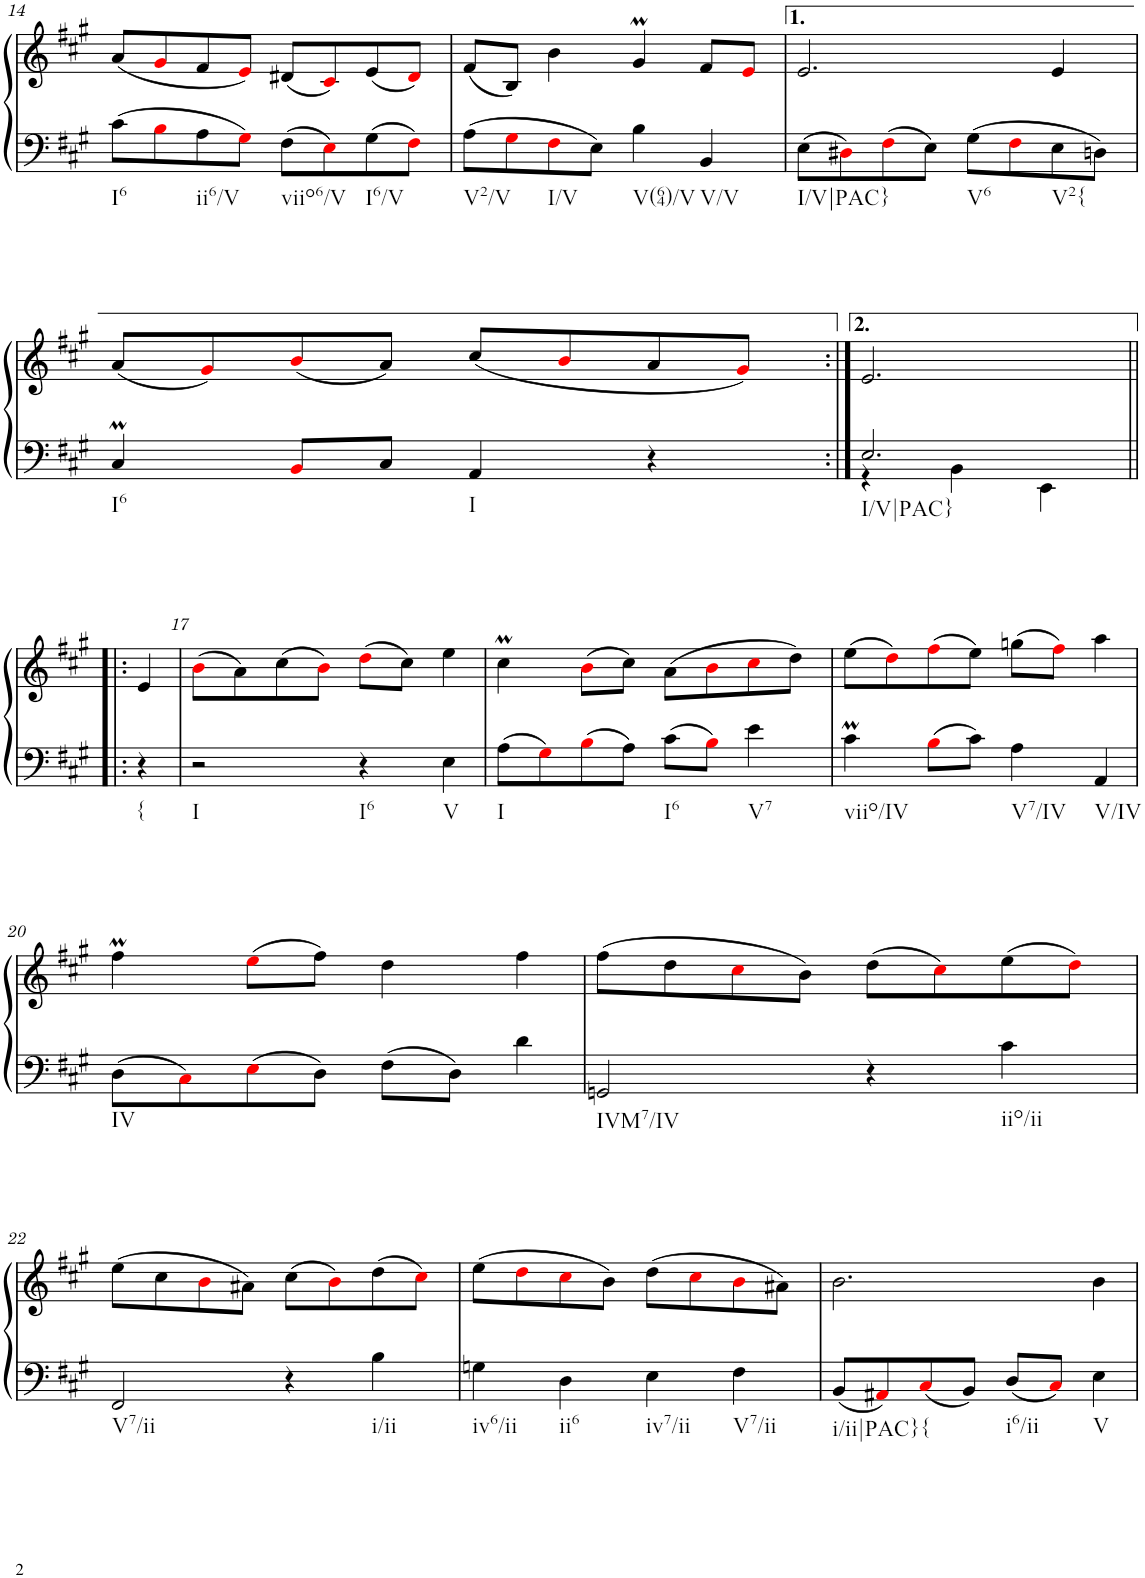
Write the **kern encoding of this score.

**kern	**kern
*part1	*part1
*staff2	*staff1
*I"unbenannt1	*
!!LO:PB:g=z
*clefF4	*clefG2
*k[f#c#g#]	*k[f#c#g#]
*M2/2	*M2/2
=14	=14
!LO:TX:b:t=I6	!
8c#\L	(8a/L
8Bi\	8g#i/
!LO:TX:b:t=ii6/V	!
8A\	8f#/
8G#i\J	8ei/J)
!LO:TX:b:t=viio6/V	!
8F#\L	(8d#X/L
8Ei\	8c#i/)
!LO:TX:b:t=I6/V	!
8G#\	(8e/
8F#i\J	8d#i/J)
=15	=15
!LO:TX:b:t=V2/V	!
8A\L	(8f#/L
8G#i\	8B/J)
!LO:TX:b:t=I/V	!
8F#i\	4b\
8E\J	.
!LO:TX:b:t=V(64)/V	!
4B\	4g#m/
!LO:TX:b:t=V/V	!
4BB/	8f#/L
.	8ei/J
=16	=16
!LO:TX:b:t=I/V|PAC}	!
8E\L	2.e/
8D#Xi\	.
8F#i\	.
8E\J	.
!LO:TX:b:t=V6	!
8G#\L	.
8F#i\	.
!LO:TX:b:t=V2{	!
8E\	4e/
8Dn\J	.
!!LO:LB:g=z
=16X1	=16X1
!LO:TX:b:t=I6	!
4C#m/	(8a/L
.	8g#i/)
8BBi/L	(8bi/
8C#/J	8a/J)
!LO:TX:b:t=I	!
4AA/	(8cc#/L
.	8bi/
4r	8a/
.	8g#i/J)
=16X2:|!	=16X2:|!
*^	*
!LO:TX:b:t=I/V|PAC}	!	!
2.E/	4r	2.e/
.	4BB\	.
.	4EE\	.
!!LO:LB:g=z
=16X3!|:	=16X3!|:	=16X3!|:
!LO:TX:b:t={	!	!
*v	*v	*
4r	4e/
=17	=17
!LO:TX:b:t=I	!
2r	(8bi\L
.	8a\)
.	(8cc#\
.	8bi\J)
!LO:TX:b:t=I6	!
4r	(8ddi\L
.	8cc#\J)
!LO:TX:b:t=V	!
4E\	4ee\
=18	=18
!LO:TX:b:t=I	!
8A\L	4cc#m\
8G#i\	.
8Bi\	(8bi\L
8A\J	8cc#\J)
!LO:TX:b:t=I6	!
8c#\L	(8a\L
8Bi\J	8bi\
!LO:TX:b:t=V7	!
4e\	8cc#i\
.	8dd\J)
=19	=19
!LO:TX:b:t=viio/IV	!
4c#m\	(8ee\L
.	8ddi\)
8Bi\L	(8ff#i\
8c#\J	8ee\J)
!LO:TX:b:t=V7/IV	!
4A\	(8ggn\L
.	8ff#i\J)
!LO:TX:b:t=V/IV	!
4AA/	4aa\
!!LO:LB:g=z
=20	=20
!LO:TX:b:t=IV	!
8D\L	4ff#M\
8C#i\	.
8Ei\	(8eei\L
8D\J	8ff#\J)
8F#\L	4dd\
8D\J	.
4d\	4ff#\
=21	=21
!LO:TX:b:t=IVM7/IV	!
2GGn/	(8ff#\L
.	8dd\
.	8cc#i\
.	8b\J)
4r	(8dd\L
.	8cc#i\)
!LO:TX:b:t=iio/ii	!
4c#\	(8ee\
.	8ddi\J)
!!LO:LB:g=z
=22	=22
!LO:TX:b:t=V7/ii	!
2FF#/	(8ee\L
.	8cc#\
.	8bi\
.	8a#X\J)
4r	(8cc#\L
.	8bi\)
!LO:TX:b:t=i/ii	!
4B\	(8dd\
.	8cc#i\J)
=23	=23
!LO:TX:b:t=iv6/ii	!
4Gn\	(8ee\L
.	8ddi\
!LO:TX:b:t=ii6	!
4D\	8cc#i\
.	8b\J)
!LO:TX:b:t=iv7/ii	!
4E\	(8dd\L
.	8cc#i\
!LO:TX:b:t=V7/ii	!
4F#\	8bi\
.	8a#X\J)
=24	=24
!LO:TX:b:t=i/ii|PAC}{	!
8BB/L	2.b\
8AA#Xi/	.
8C#i/	.
8BB/J	.
!LO:TX:b:t=i6/ii	!
8D/L	.
8C#i/J	.
!LO:TX:b:t=V	!
4E\	4b\
=	=
*-	*-
